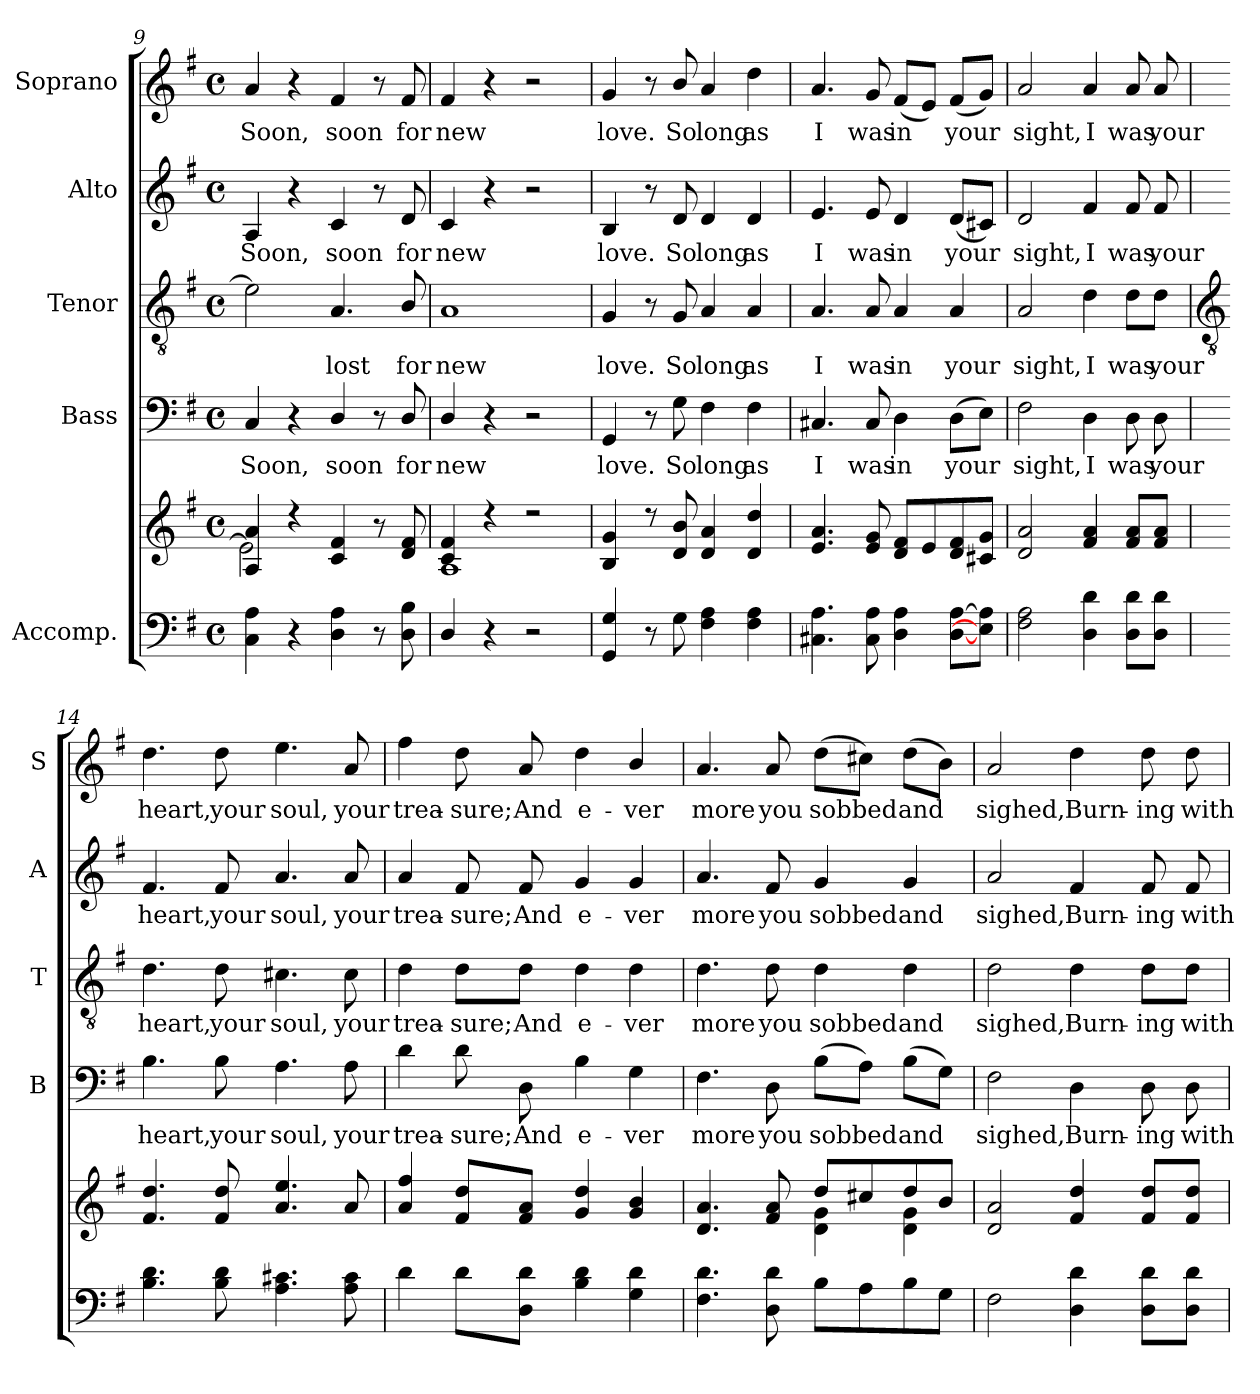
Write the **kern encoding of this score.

**kern	**kern	**kern	**text	**kern	**text	**kern	**text	**kern	**text
*part5	*part5	*part4	*part4	*part3	*part3	*part2	*part2	*part1	*part1
*staff6	*staff5	*staff4	*staff4	*staff3	*staff3	*staff2	*staff2	*staff1	*staff1
*I"Accomp.	*	*I"Bass	*	*I"Tenor	*	*I"Alto	*	*I"Soprano	*
*	*	*I'B	*	*I'T	*	*I'A	*	*I'S	*
!!LO:LB:g=z
*clefF4	*clefG2	*clefF4	*	*clefGv2	*	*clefG2	*	*clefG2	*
*k[f#]	*k[f#]	*k[f#]	*	*k[f#]	*	*k[f#]	*	*k[f#]	*
*G:	*G:	*G:	*	*G:	*	*G:	*	*G:	*
*M4/4	*M4/4	*M4/4	*	*M4/4	*	*M4/4	*	*M4/4	*
*met(c)	*met(c)	*met(c)	*	*met(c)	*	*met(c)	*	*met(c)	*
=9	=9	=9	=9	=9	=9	=9	=9	=9	=9
*	*^	*	*	*	*	*	*	*	*
!	!	!	!	!LO:LY:b	!	!	!	!LO:LY:b	!	!LO:LY:b
4C 4A	4A/ 4a/	2e\]	4C	Soon,	2e]	.	4A	Soon,	4a	Soon,
4r	4r	.	4r	.	.	.	4r	.	4r	.
!	!	!	!	!LO:LY:b	!	!LO:LY:b	!	!LO:LY:b	!	!LO:LY:b
4D\ 4A\	4c/ 4f#/	2ryy	4D/	soon	4.A	lost	4c	soon	4f#	soon
8r	8r	.	8r	.	.	.	8r	.	8r	.
!	!	!	!	!LO:LY:b	!	!LO:LY:b	!	!LO:LY:b	!	!LO:LY:b
8D\ 8B\	8d/ 8f#/	.	8D/	for	8B/	for	8d	for	8f#	for
=10	=10	=10	=10	=10	=10	=10	=10	=10	=10	=10
!	!	!	!	!LO:LY:b	!	!LO:LY:b	!	!LO:LY:b	!	!LO:LY:b
4D/	4c/ 4f#/	1A\	4D/	new	1A	new	4c	new	4f#	new
4r	4r	.	4r	.	.	.	4r	.	4r	.
2r	2r	.	2r	.	.	.	2r	.	2r	.
=11	=11	=11	=11	=11	=11	=11	=11	=11	=11	=11
!	!	!	!	!LO:LY:b	!	!LO:LY:b	!	!LO:LY:b	!	!LO:LY:b
4GG 4G	4B/ 4g/	1ryy	4GG	love.	4G	love.	4B	love.	4g	love.
8r	8r	.	8r	.	8r	.	8r	.	8r	.
!	!	!	!	!LO:LY:b	!	!LO:LY:b	!	!LO:LY:b	!	!LO:LY:b
8G	8d/ 8b/	.	8G	So	8G	So	8d	So	8b/	So
!	!	!	!	!LO:LY:b	!	!LO:LY:b	!	!LO:LY:b	!	!LO:LY:b
4F# 4A	4d/ 4a/	.	4F#	long	4A	long	4d	long	4a	long
!	!	!	!	!LO:LY:b	!	!LO:LY:b	!	!LO:LY:b	!	!LO:LY:b
4F# 4A	4d/ 4dd/	.	4F#	as	4A	as	4d	as	4dd	as
=12	=12	=12	=12	=12	=12	=12	=12	=12	=12	=12
!	!	!	!	!LO:LY:b	!	!LO:LY:b	!	!LO:LY:b	!	!LO:LY:b
4.C#X 4.A	4.e/ 4.a/	1ryy	4.C#X	I	4.A	I	4.e	I	4.a	I
!	!	!	!	!LO:LY:b	!	!LO:LY:b	!	!LO:LY:b	!	!LO:LY:b
8C# 8A	8e/ 8g/	.	8C#	was	8A	was	8e	was	8g	was
!	!	!	!	!LO:LY:b	!	!LO:LY:b	!	!LO:LY:b	!	!LO:LY:b
4D 4A	8d/ 8f#/L	.	4D	in	4A	in	4d	in	(<8f#L	in
.	8e/	.	.	.	.	.	.	.	8eJ)	.
!	!	!	!	!LO:LY:b	!	!LO:LY:b	!	!LO:LY:b	!	!LO:LY:b
[8D [8AL	8d/ 8f#/	.	(>8DL	your	4A	your	(<8dL	your	(<8f#L	your
8E] 8A]J	8c#X/ 8g/J	.	8EJ)	.	.	.	8c#XJ)	.	8gJ)	.
=13	=13	=13	=13	=13	=13	=13	=13	=13	=13	=13
!	!	!	!	!LO:LY:b	!	!LO:LY:b	!	!LO:LY:b	!	!LO:LY:b
2F# 2A	2d/ 2a/	1ryy	2F#	sight,	2A	sight,	2d	sight,	2a	sight,
!	!	!	!	!LO:LY:b	!	!LO:LY:b	!	!LO:LY:b	!	!LO:LY:b
4D 4d	4f#/ 4a/	.	4D	I	4d	I	4f#	I	4a	I
!	!	!	!	!LO:LY:b	!	!LO:LY:b	!	!LO:LY:b	!	!LO:LY:b
8D 8dL	8f#/ 8a/L	.	8D	was	8d\L	was	8f#	was	8a	was
!	!	!	!	!LO:LY:b	!	!LO:LY:b	!	!LO:LY:b	!	!LO:LY:b
8D 8dJ	8f#/ 8a/J	.	8D	your	8d\J	your	8f#	your	8a	your
!!LO:LB:g=z
=14	=14	=14	=14	=14	=14	=14	=14	=14	=14	=14
*	*	*	*	*	*clefGv2	*	*	*	*	*
!	!	!	!	!LO:LY:b	!	!LO:LY:b	!	!LO:LY:b	!	!LO:LY:b
4.B 4.d	4.f#/ 4.dd/	1ryy	4.B	heart,	4.d	heart,	4.f#	heart,	4.dd	heart,
!	!	!	!	!LO:LY:b	!	!LO:LY:b	!	!LO:LY:b	!	!LO:LY:b
8B 8d	8f#/ 8dd/	.	8B	your	8d	your	8f#	your	8dd	your
!	!	!	!	!LO:LY:b	!	!LO:LY:b	!	!LO:LY:b	!	!LO:LY:b
4.A 4.c#X	4.a/ 4.ee/	.	4.A	soul,	4.c#X	soul,	4.a	soul,	4.ee	soul,
!	!	!	!	!LO:LY:b	!	!LO:LY:b	!	!LO:LY:b	!	!LO:LY:b
8A 8c#	8a/	.	8A	your	8c#	your	8a	your	8a	your
=15	=15	=15	=15	=15	=15	=15	=15	=15	=15	=15
!	!	!	!	!LO:LY:b	!	!LO:LY:b	!	!LO:LY:b	!	!LO:LY:b
4d	4a/ 4ff#/	1ryy	4d	trea-	4d	trea-	4a	trea-	4ff#	trea-
!	!	!	!	!LO:LY:b	!	!LO:LY:b	!	!LO:LY:b	!	!LO:LY:b
8dL	8f#/ 8dd/L	.	8d	-sure;	8d\L	-sure;	8f#	-sure;	8dd	-sure;
!	!	!	!	!LO:LY:b	!	!LO:LY:b	!	!LO:LY:b	!	!LO:LY:b
8D 8dJ	8f#/ 8a/J	.	8D	And	8d\J	And	8f#	And	8a	And
!	!	!	!	!LO:LY:b	!	!LO:LY:b	!	!LO:LY:b	!	!LO:LY:b
4B 4d	4g/ 4dd/	.	4B	e-	4d	e-	4g	e-	4dd	e-
!	!	!	!	!LO:LY:b	!	!LO:LY:b	!	!LO:LY:b	!	!LO:LY:b
4G 4d	4g/ 4b/	.	4G	-ver	4d	-ver	4g	-ver	4b/	-ver
=16	=16	=16	=16	=16	=16	=16	=16	=16	=16	=16
!	!	!	!	!LO:LY:b	!	!LO:LY:b	!	!LO:LY:b	!	!LO:LY:b
4.F# 4.d	4.d/ 4.a/	2ryy	4.F#	more	4.d	more	4.a	more	4.a	more
!	!	!	!	!LO:LY:b	!	!LO:LY:b	!	!LO:LY:b	!	!LO:LY:b
8D 8d	8f#/ 8a/	.	8D	you	8d	you	8f#	you	8a	you
!	!	!	!	!LO:LY:b	!	!LO:LY:b	!	!LO:LY:b	!	!LO:LY:b
8BL	8dd/L	4d\ 4g\	(>8BL	sobbed	4d	sobbed	4g	sobbed	(>8ddL	sobbed
8A	8cc#X/	.	8AJ)	.	.	.	.	.	8cc#XJ)	.
!	!	!	!	!LO:LY:b	!	!LO:LY:b	!	!LO:LY:b	!	!LO:LY:b
8B	8dd/	4d\ 4g\	(>8BL	and	4d	and	4g	and	(>8ddL	and
8GJ	8b/J	.	8GJ)	.	.	.	.	.	8bJ)	.
=17	=17	=17	=17	=17	=17	=17	=17	=17	=17	=17
!	!	!	!	!LO:LY:b	!	!LO:LY:b	!	!LO:LY:b	!	!LO:LY:b
2F#	2d/ 2a/	1ryy	2F#	sighed,	2d	sighed,	2a	sighed,	2a	sighed,
!	!	!	!	!LO:LY:b	!	!LO:LY:b	!	!LO:LY:b	!	!LO:LY:b
4D 4d	4f#/ 4dd/	.	4D	Burn-	4d	Burn-	4f#	Burn-	4dd	Burn-
!	!	!	!	!LO:LY:b	!	!LO:LY:b	!	!LO:LY:b	!	!LO:LY:b
8D 8dL	8f#/ 8dd/L	.	8D	-ing	8d\L	-ing	8f#	-ing	8dd	-ing
!	!	!	!	!LO:LY:b	!	!LO:LY:b	!	!LO:LY:b	!	!LO:LY:b
8D 8dJ	8f#/ 8dd/J	.	8D	with	8d\J	with	8f#	with	8dd	with
*	*v	*v	*	*	*	*	*	*	*	*
=	=	=	=	=	=	=	=	=	=
*-	*-	*-	*-	*-	*-	*-	*-	*-	*-
